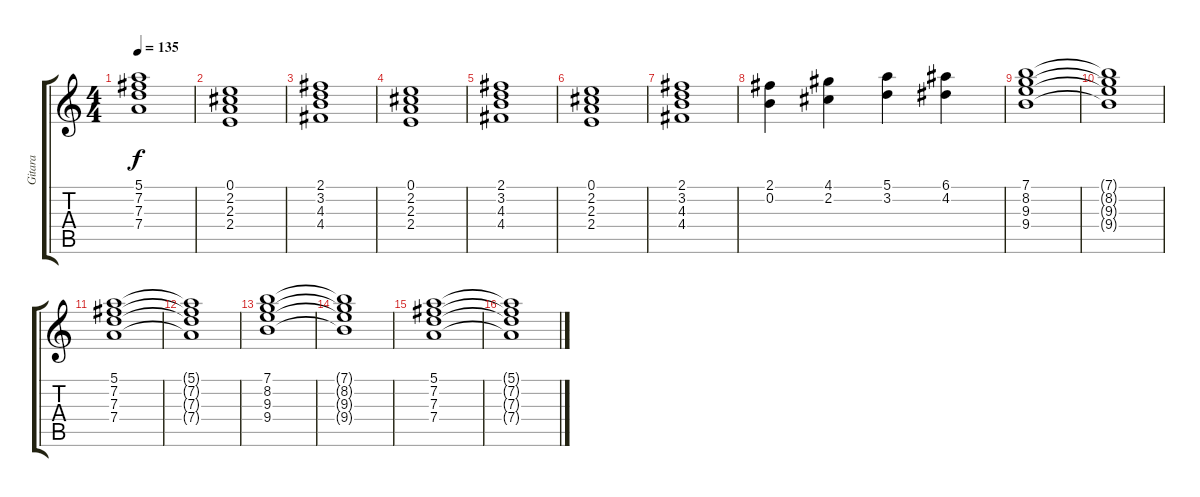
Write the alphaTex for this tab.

\track ("Gitara" "Gitara") {instrument acousticguitarsteel}
\staff {score tabs}
\tuning (E4 B3 G3 D3 A2 E2) {hide}
\ts (4 4)
\tempo 135
\clef g2
\ks c
(5.1 7.2 7.3 7.4).1{dy f} |
(0.1 2.2 2.3 2.4).1 |
(2.1 3.2 4.3 4.4).1 |
(0.1 2.2 2.3 2.4).1 |
(2.1 3.2 4.3 4.4).1 |
(0.1 2.2 2.3 2.4).1 |
(2.1 3.2 4.3 4.4).1 |
(2.1 0.2).4 (4.1 2.2).4 (5.1 3.2).4 (6.1 4.2).4 |
(7.1 8.2 9.3 9.4).1 |
(7.1{t} 8.2{t} 9.3{t} 9.4{t}).1 |
(5.1 7.2 7.3 7.4).1 |
(5.1{t} 7.2{t} 7.3{t} 7.4{t}).1 |
(7.1 8.2 9.3 9.4).1 |
(7.1{t} 8.2{t} 9.3{t} 9.4{t}).1 |
(5.1 7.2 7.3 7.4).1 |
(5.1{t} 7.2{t} 7.3{t} 7.4{t}).1
